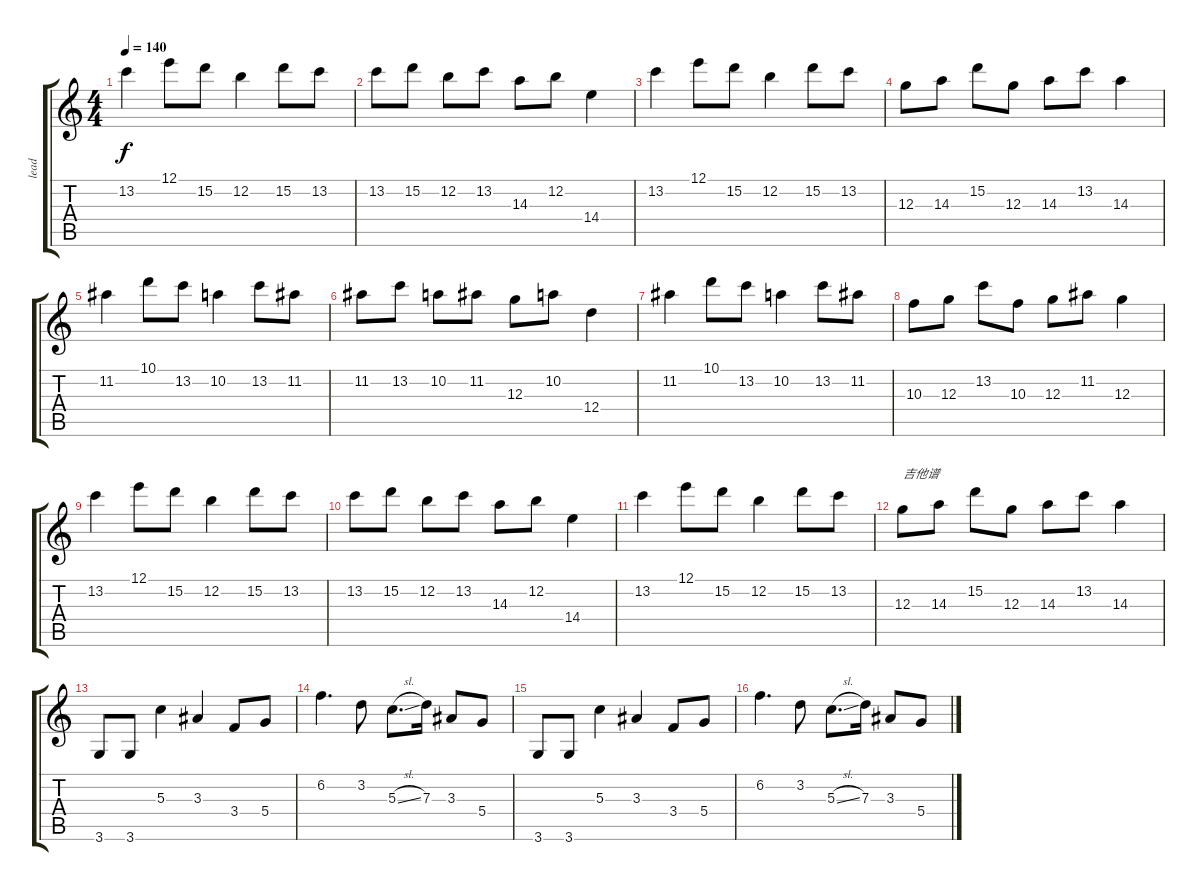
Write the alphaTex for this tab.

\track ("lead " "lead ") {instrument overdrivenguitar}
\staff {score tabs}
\tuning (E4 B3 G3 D3 A2 E2) {hide}
\ts (4 4)
\tempo 140
\clef g2
\ks c
13.2.4{dy f} 12.1.8 15.2.8 12.2.4 15.2.8 13.2.8 |
13.2.8 15.2.8 12.2.8 13.2.8 14.3.8 12.2.8 14.4.4 |
13.2.4 12.1.8 15.2.8 12.2.4 15.2.8 13.2.8 |
12.3.8 14.3.8 15.2.8 12.3.8 14.3.8 13.2.8 14.3.4 |
11.2.4{volume 10 instrument overdrivenguitar} 10.1.8 13.2.8 10.2.4 13.2.8 11.2.8 |
11.2.8 13.2.8 10.2.8 11.2.8 12.3.8 10.2.8 12.4.4 |
11.2.4 10.1.8 13.2.8 10.2.4 13.2.8 11.2.8 |
10.3.8 12.3.8 13.2.8 10.3.8 12.3.8 11.2.8 12.3.4 |
13.2.4 12.1.8 15.2.8 12.2.4 15.2.8 13.2.8 |
13.2.8 15.2.8 12.2.8 13.2.8 14.3.8 12.2.8 14.4.4 |
13.2.4 12.1.8 15.2.8 12.2.4 15.2.8 13.2.8 |
12.3.8{txt "吉他谱"} 14.3.8 15.2.8 12.3.8 14.3.8 13.2.8 14.3.4 |
3.6.8{volume 10 instrument overdrivenguitar} 3.6.8 5.3.4 3.3.4 3.4.8 5.4.8 |
6.2.4{d} 3.2.8 5.3{sl}.8{d} 7.3.16 3.3.8 5.4.8 |
3.6.8 3.6.8 5.3.4 3.3.4 3.4.8 5.4.8 |
6.2.4{d} 3.2.8 5.3{sl}.8{d} 7.3.16 3.3.8 5.4.8
